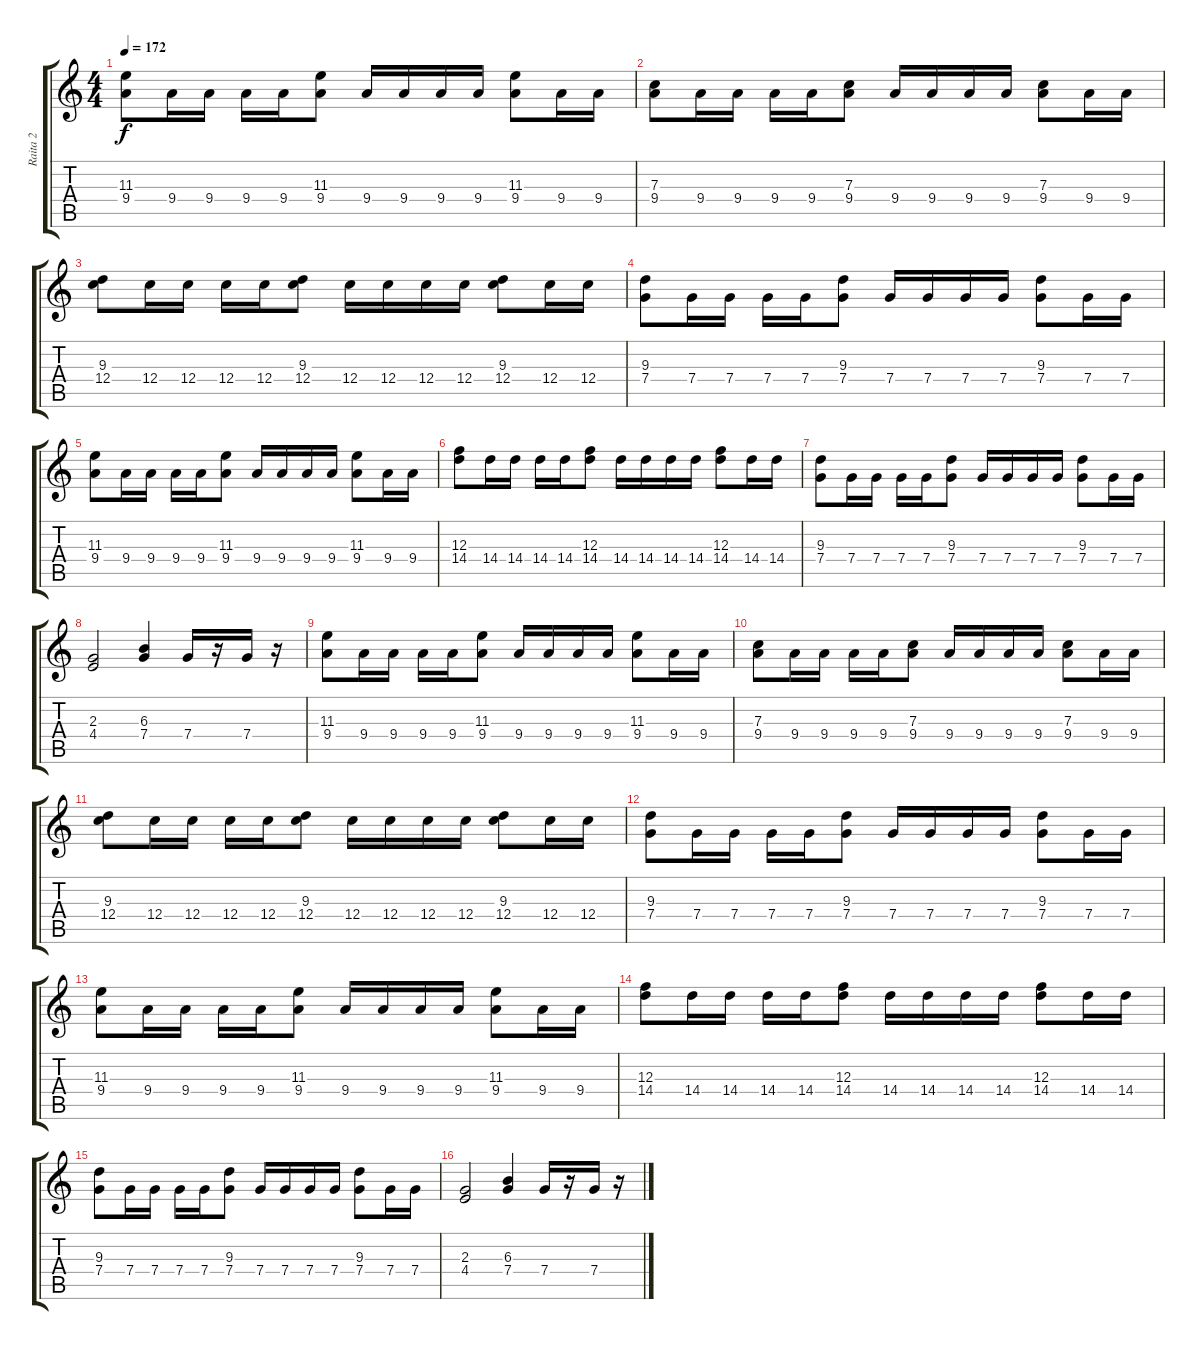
\track ("Raita 2" "Raita 2") {instrument overdrivenguitar}
\staff {score tabs}
\tuning (D4 A3 F3 C3 G2 D2) {hide}
\ts (4 4)
\tempo 172
\clef g2
\ks c
(11.3 9.4).8{dy f} 9.4.16 9.4.16 9.4.16 9.4.16 (11.3 9.4).8 9.4.16 9.4.16 9.4.16 9.4.16 (11.3 9.4).8 9.4.16 9.4.16 |
(7.3 9.4).8 9.4.16 9.4.16 9.4.16 9.4.16 (7.3 9.4).8 9.4.16 9.4.16 9.4.16 9.4.16 (7.3 9.4).8 9.4.16 9.4.16 |
(9.3 12.4).8 12.4.16 12.4.16 12.4.16 12.4.16 (9.3 12.4).8 12.4.16 12.4.16 12.4.16 12.4.16 (9.3 12.4).8 12.4.16 12.4.16 |
(9.3 7.4).8 7.4.16 7.4.16 7.4.16 7.4.16 (9.3 7.4).8 7.4.16 7.4.16 7.4.16 7.4.16 (9.3 7.4).8 7.4.16 7.4.16 |
(11.3 9.4).8 9.4.16 9.4.16 9.4.16 9.4.16 (11.3 9.4).8 9.4.16 9.4.16 9.4.16 9.4.16 (11.3 9.4).8 9.4.16 9.4.16 |
(12.3 14.4).8 14.4.16 14.4.16 14.4.16 14.4.16 (12.3 14.4).8 14.4.16 14.4.16 14.4.16 14.4.16 (12.3 14.4).8 14.4.16 14.4.16 |
(9.3 7.4).8 7.4.16 7.4.16 7.4.16 7.4.16 (9.3 7.4).8 7.4.16 7.4.16 7.4.16 7.4.16 (9.3 7.4).8 7.4.16 7.4.16 |
(2.3 4.4).2 (6.3 7.4).4 7.4.16 r.16 7.4.16 r.16 |
(11.3 9.4).8 9.4.16 9.4.16 9.4.16 9.4.16 (11.3 9.4).8 9.4.16 9.4.16 9.4.16 9.4.16 (11.3 9.4).8 9.4.16 9.4.16 |
(7.3 9.4).8 9.4.16 9.4.16 9.4.16 9.4.16 (7.3 9.4).8 9.4.16 9.4.16 9.4.16 9.4.16 (7.3 9.4).8 9.4.16 9.4.16 |
(9.3 12.4).8 12.4.16 12.4.16 12.4.16 12.4.16 (9.3 12.4).8 12.4.16 12.4.16 12.4.16 12.4.16 (9.3 12.4).8 12.4.16 12.4.16 |
(9.3 7.4).8 7.4.16 7.4.16 7.4.16 7.4.16 (9.3 7.4).8 7.4.16 7.4.16 7.4.16 7.4.16 (9.3 7.4).8 7.4.16 7.4.16 |
(11.3 9.4).8 9.4.16 9.4.16 9.4.16 9.4.16 (11.3 9.4).8 9.4.16 9.4.16 9.4.16 9.4.16 (11.3 9.4).8 9.4.16 9.4.16 |
(12.3 14.4).8 14.4.16 14.4.16 14.4.16 14.4.16 (12.3 14.4).8 14.4.16 14.4.16 14.4.16 14.4.16 (12.3 14.4).8 14.4.16 14.4.16 |
(9.3 7.4).8 7.4.16 7.4.16 7.4.16 7.4.16 (9.3 7.4).8 7.4.16 7.4.16 7.4.16 7.4.16 (9.3 7.4).8 7.4.16 7.4.16 |
(2.3 4.4).2 (6.3 7.4).4 7.4.16 r.16 7.4.16 r.16
